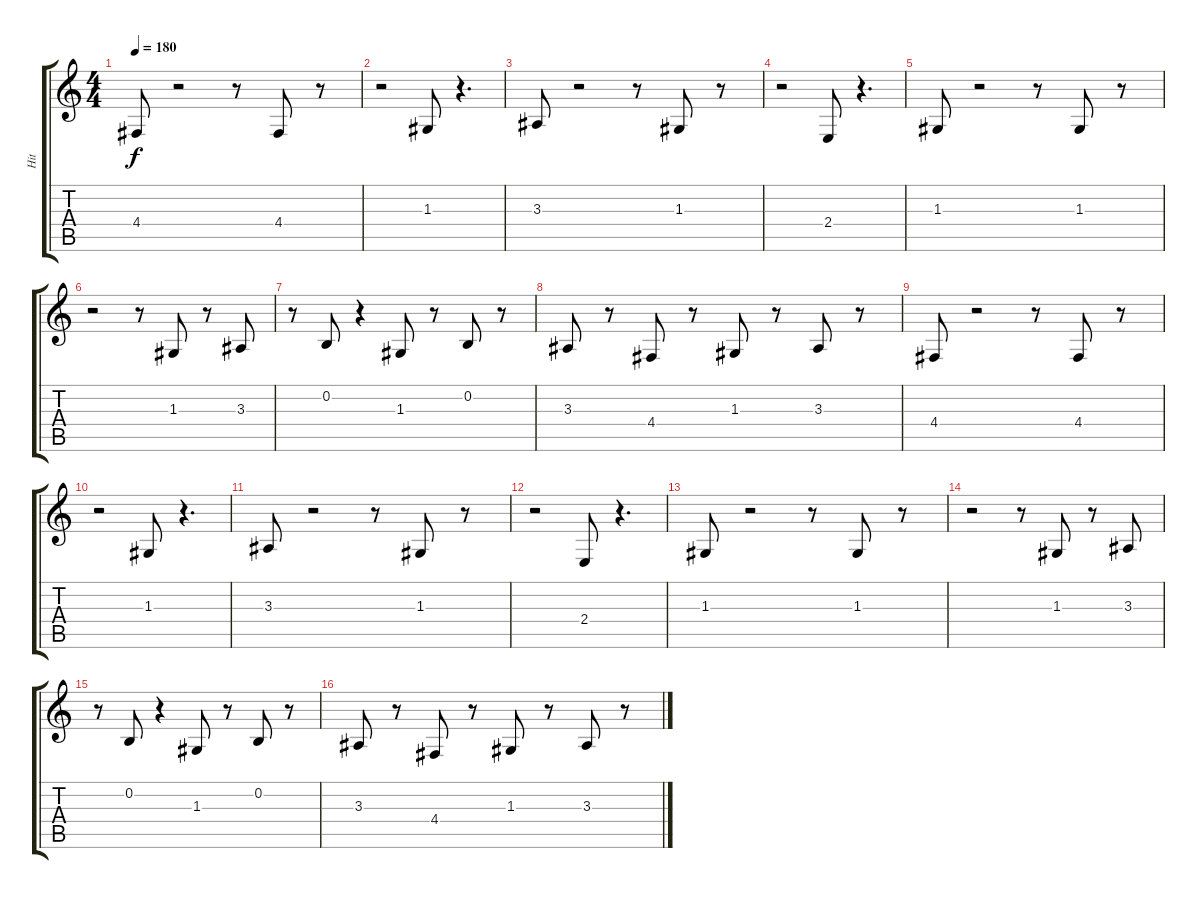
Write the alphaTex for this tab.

\track ("Hit" "Hit") {instrument orchestrahit}
\staff {score tabs}
\tuning (E4 B3 G3 D3 A2 E2) {hide}
\ts (4 4)
\tempo 180
\clef g2
\ks c
4.4.8{dy f} r.2 r.8 4.4.8 r.8 |
r.2 1.3.8 r.4{d} |
3.3.8 r.2 r.8 1.3.8 r.8 |
r.2 2.4.8 r.4{d} |
1.3.8 r.2 r.8 1.3.8 r.8 |
r.2 r.8 1.3.8 r.8 3.3.8 |
r.8 0.2.8 r.4 1.3.8 r.8 0.2.8 r.8 |
3.3.8 r.8 4.4.8 r.8 1.3.8 r.8 3.3.8 r.8 |
4.4.8 r.2 r.8 4.4.8 r.8 |
r.2 1.3.8 r.4{d} |
3.3.8 r.2 r.8 1.3.8 r.8 |
r.2 2.4.8 r.4{d} |
1.3.8 r.2 r.8 1.3.8 r.8 |
r.2 r.8 1.3.8 r.8 3.3.8 |
r.8 0.2.8 r.4 1.3.8 r.8 0.2.8 r.8 |
3.3.8 r.8 4.4.8 r.8 1.3.8 r.8 3.3.8 r.8
